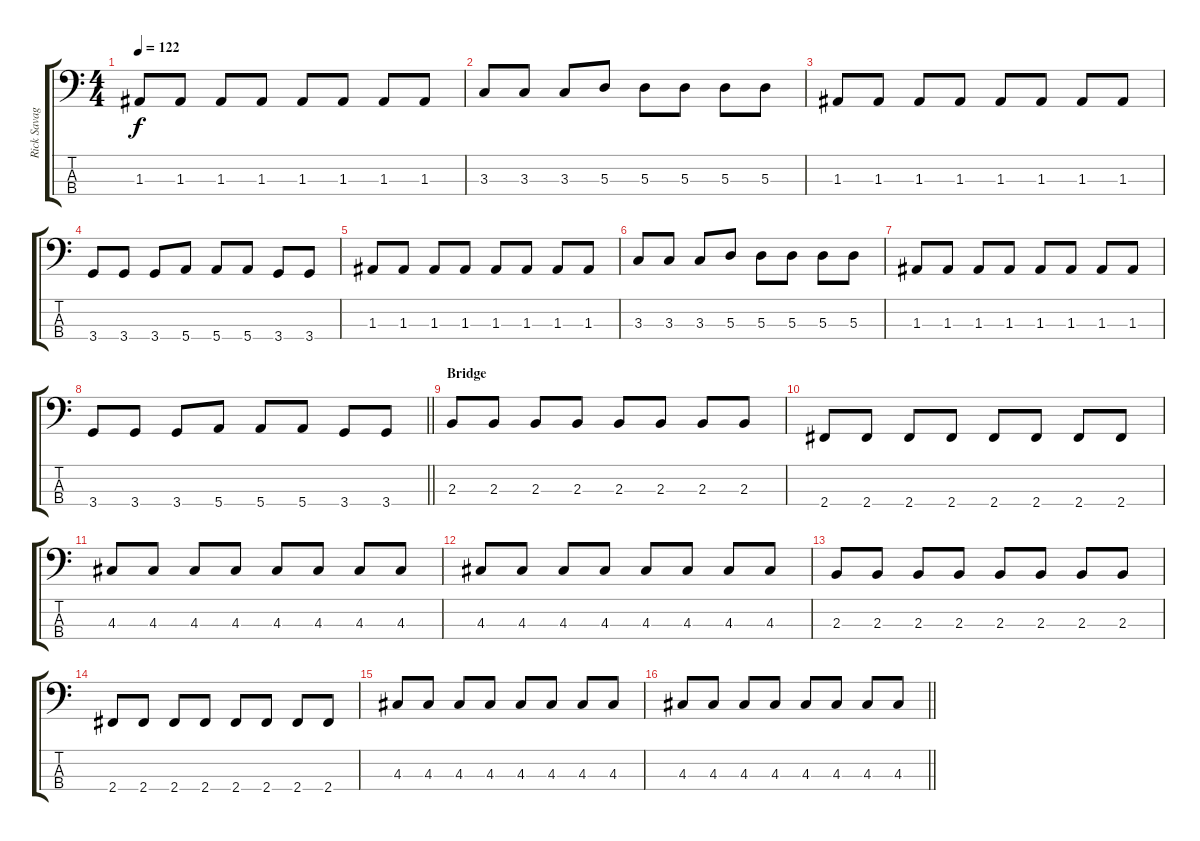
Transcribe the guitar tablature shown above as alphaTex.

\track ("Rick Savage" "Rick Savag") {instrument electricbassfinger}
\staff {score tabs}
\tuning (G2 D2 A1 E1) {hide}
\ts (4 4)
\tempo 122
\clef f4
\ks c
1.3.8{dy f} 1.3.8 1.3.8 1.3.8 1.3.8 1.3.8 1.3.8 1.3.8 |
3.3.8 3.3.8 3.3.8 5.3.8 5.3.8 5.3.8 5.3.8 5.3.8 |
1.3.8 1.3.8 1.3.8 1.3.8 1.3.8 1.3.8 1.3.8 1.3.8 |
3.4.8 3.4.8 3.4.8 5.4.8 5.4.8 5.4.8 3.4.8 3.4.8 |
1.3.8 1.3.8 1.3.8 1.3.8 1.3.8 1.3.8 1.3.8 1.3.8 |
3.3.8 3.3.8 3.3.8 5.3.8 5.3.8 5.3.8 5.3.8 5.3.8 |
1.3.8 1.3.8 1.3.8 1.3.8 1.3.8 1.3.8 1.3.8 1.3.8 |
\barLineRight lightlight
3.4.8 3.4.8 3.4.8 5.4.8 5.4.8 5.4.8 3.4.8 3.4.8 |
\section ("" "Bridge")
2.3.8 2.3.8 2.3.8 2.3.8 2.3.8 2.3.8 2.3.8 2.3.8 |
2.4.8 2.4.8 2.4.8 2.4.8 2.4.8 2.4.8 2.4.8 2.4.8 |
4.3.8 4.3.8 4.3.8 4.3.8 4.3.8 4.3.8 4.3.8 4.3.8 |
4.3.8 4.3.8 4.3.8 4.3.8 4.3.8 4.3.8 4.3.8 4.3.8 |
2.3.8 2.3.8 2.3.8 2.3.8 2.3.8 2.3.8 2.3.8 2.3.8 |
2.4.8 2.4.8 2.4.8 2.4.8 2.4.8 2.4.8 2.4.8 2.4.8 |
4.3.8 4.3.8 4.3.8 4.3.8 4.3.8 4.3.8 4.3.8 4.3.8 |
\barLineRight lightlight
4.3.8 4.3.8 4.3.8 4.3.8 4.3.8 4.3.8 4.3.8 4.3.8
